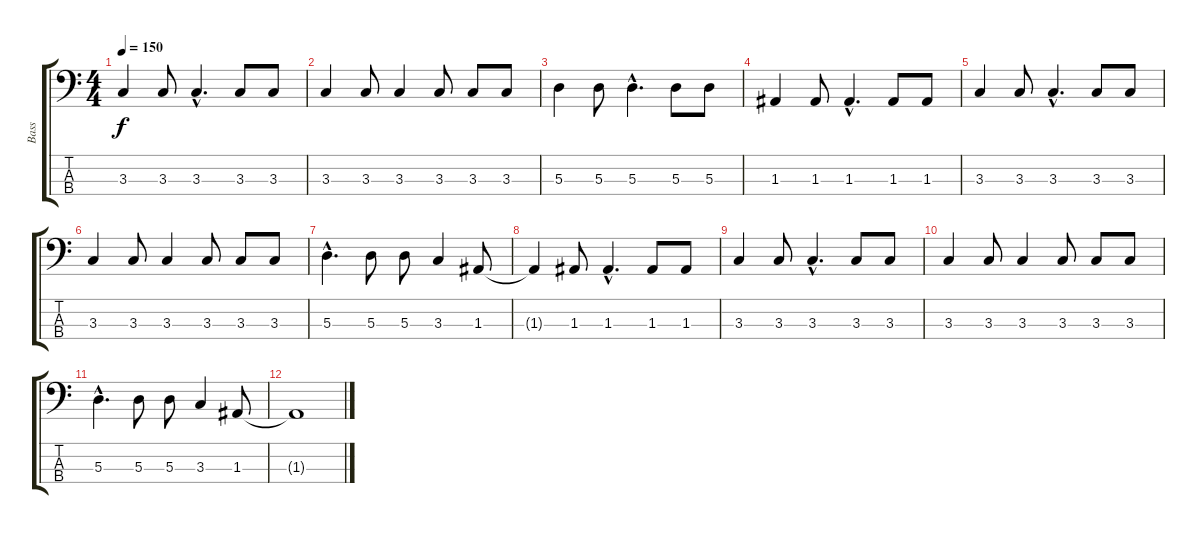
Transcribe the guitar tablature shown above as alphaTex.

\track ("Bass" "Bass") {instrument electricbassfinger}
\staff {score tabs}
\tuning (G2 D2 A1 E1) {hide}
\ts (4 4)
\tempo 150
\clef f4
\ks c
3.3.4{dy f} 3.3.8 3.3{hac}.4{d} 3.3.8 3.3.8 |
3.3.4 3.3.8 3.3.4 3.3.8 3.3.8 3.3.8 |
5.3.4 5.3.8 5.3{hac}.4{d} 5.3.8 5.3.8 |
1.3.4 1.3.8 1.3{hac}.4{d} 1.3.8 1.3.8 |
3.3.4 3.3.8 3.3{hac}.4{d} 3.3.8 3.3.8 |
3.3.4 3.3.8 3.3.4 3.3.8 3.3.8 3.3.8 |
5.3{hac}.4{d} 5.3.8 5.3.8 3.3.4 1.3.8 |
1.3{t}.4 1.3.8 1.3{hac}.4{d} 1.3.8 1.3.8 |
3.3.4 3.3.8 3.3{hac}.4{d} 3.3.8 3.3.8 |
3.3.4 3.3.8 3.3.4 3.3.8 3.3.8 3.3.8 |
5.3{hac}.4{d} 5.3.8 5.3.8 3.3.4 1.3.8 |
1.3{t}.1
